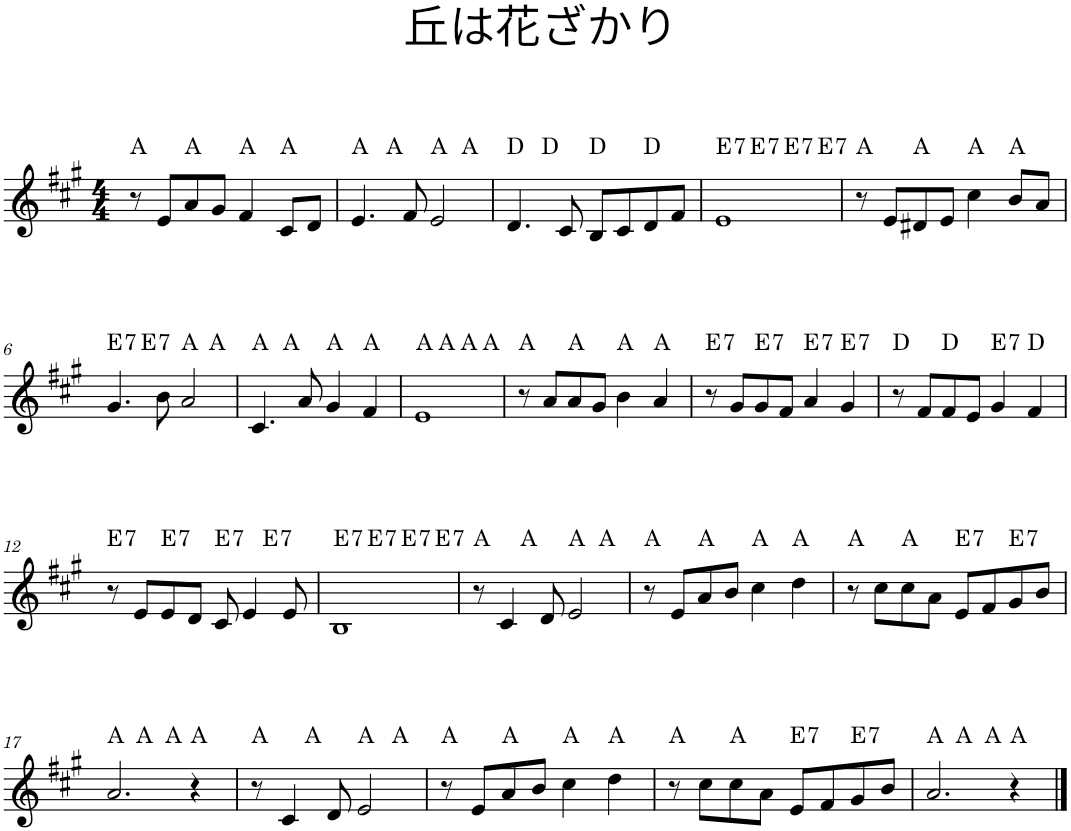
**kern	**harte
*part1	*part1
*staff1	*
*I"Piano	*
*I'Pno.	*
*clefG2	*
*k[f#c#g#]	*
*M4/4	*
=1	=1
8r	A:maj
8e/L	.
8a/	A:maj
8g#/J	.
4f#/	A:maj
8c#/L	A:maj
8d/J	.
=2	=2
*^	*
*	*^	*
4.e/	4ryy	2.ryy	A:maj
.	2.ryy	.	A:maj
8f#/	.	.	.
2e/	.	.	A:maj
.	.	4ryy	A:maj
*	*v	*v	*
=3	=3	=3
4.d/	4ryy	D:maj
.	2.ryy	D:maj
8c#/	.	.
8B/L	.	D:maj
8c#/	.	.
8d/	.	D:maj
8f#/J	.	.
=4	=4	=4
!	!	!LO:H:kt=7
*^	*^	*
1e	4ryy	2ryy	2.ryy	E:7
!	!	!	!	!LO:H:kt=7
.	2.ryy	.	.	E:7
!	!	!	!	!LO:H:kt=7
.	.	2ryy	.	E:7
!	!	!	!	!LO:H:kt=7
.	.	.	4ryy	E:7
*v	*v	*v	*v	*
=5	=5
8r	A:maj
8e/L	.
8d#X/	A:maj
8e/J	.
4cc#\	A:maj
8b/L	A:maj
8a/J	.
!!LO:LB:g=z
=6	=6
!	!LO:H:kt=7
*^	*
*	*^	*
4.g#/	4ryy	2.ryy	E:7
!	!	!	!LO:H:kt=7
.	2.ryy	.	E:7
8b\	.	.	.
2a/	.	.	A:maj
.	.	4ryy	A:maj
*	*v	*v	*
=7	=7	=7
4.c#/	4ryy	A:maj
.	2.ryy	A:maj
8a/	.	.
4g#/	.	A:maj
4f#/	.	A:maj
=8	=8	=8
*^	*^	*
1e	4ryy	2ryy	2.ryy	A:maj
.	2.ryy	.	.	A:maj
.	.	2ryy	.	A:maj
.	.	.	4ryy	A:maj
*v	*v	*v	*v	*
=9	=9
8r	A:maj
8a/L	.
8a/	A:maj
8g#/J	.
4b\	A:maj
4a/	A:maj
=10	=10
!	!LO:H:kt=7
8r	E:7
8g#/L	.
!	!LO:H:kt=7
8g#/	E:7
8f#/J	.
!	!LO:H:kt=7
4a/	E:7
!	!LO:H:kt=7
4g#/	E:7
=11	=11
8r	D:maj
8f#/L	.
8f#/	D:maj
8e/J	.
!	!LO:H:kt=7
4g#/	E:7
4f#/	D:maj
!!LO:LB:g=z
=12	=12
!	!LO:H:kt=7
*^	*
8r	2.ryy	E:7
8e/L	.	.
!	!	!LO:H:kt=7
8e/	.	E:7
8d/J	.	.
!	!	!LO:H:kt=7
8c#/	.	E:7
4e/	.	.
!	!	!LO:H:kt=7
.	4ryy	E:7
8e/	.	.
=13	=13	=13
!	!	!LO:H:kt=7
*^	*^	*
1B	4ryy	2ryy	2.ryy	E:7
!	!	!	!	!LO:H:kt=7
.	2.ryy	.	.	E:7
!	!	!	!	!LO:H:kt=7
.	.	2ryy	.	E:7
!	!	!	!	!LO:H:kt=7
.	.	.	4ryy	E:7
*	*	*v	*v	*
=14	=14	=14	=14
8r	4ryy	2.ryy	A:maj
4c#/	.	.	.
.	2.ryy	.	A:maj
8d/	.	.	.
2e/	.	.	A:maj
.	.	4ryy	A:maj
*v	*v	*v	*
=15	=15
8r	A:maj
8e/L	.
8a/	A:maj
8b/J	.
4cc#\	A:maj
4dd\	A:maj
=16	=16
8r	A:maj
8cc#\L	.
8cc#\	A:maj
8a\J	.
!	!LO:H:kt=7
8e/L	E:7
8f#/	.
!	!LO:H:kt=7
8g#/	E:7
8b/J	.
!!LO:LB:g=z
=17	=17
*^	*
*	*^	*
2.a/	4ryy	2ryy	A:maj
.	2.ryy	.	A:maj
.	.	2ryy	A:maj
4r	.	.	A:maj
=18	=18	=18	=18
8r	4ryy	2.ryy	A:maj
4c#/	.	.	.
.	2.ryy	.	A:maj
8d/	.	.	.
2e/	.	.	A:maj
.	.	4ryy	A:maj
*v	*v	*v	*
=19	=19
8r	A:maj
8e/L	.
8a/	A:maj
8b/J	.
4cc#\	A:maj
4dd\	A:maj
=20	=20
8r	A:maj
8cc#\L	.
8cc#\	A:maj
8a\J	.
!	!LO:H:kt=7
8e/L	E:7
8f#/	.
!	!LO:H:kt=7
8g#/	E:7
8b/J	.
=21	=21
*^	*
*	*^	*
2.a/	4ryy	2ryy	A:maj
.	2.ryy	.	A:maj
.	.	2ryy	A:maj
4r	.	.	A:maj
*v	*v	*v	*
==	==
*-	*-
